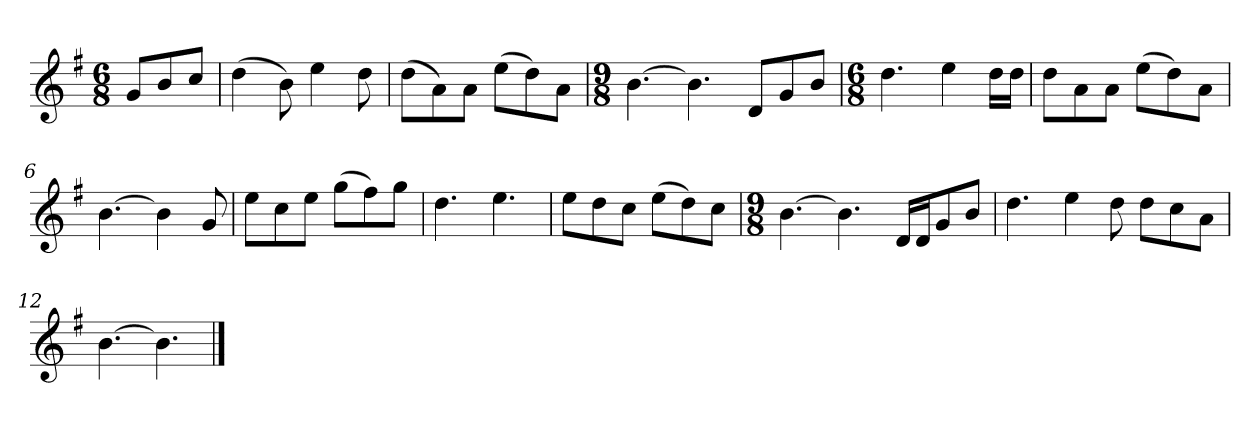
**kern
*part1
*staff1
*k[f#]
*M6/8
*MM120
=
8gL
8b
8ccJ
=1
(4dd
8b)
4ee
8dd
=2
(8ddL
8a)
8aJ
(8eeL
8dd)
8aJ
=3
*M9/8
[4.b
4.b]
8dL
8g
8bJ
=4
*M6/8
4.dd
4ee
16ddLL
16ddJJ
=5
8ddL
8a
8aJ
(8eeL
8dd)
8aJ
=6
[4.b
4b]
8g
=7
8eeL
8cc
8eeJ
(8ggL
8ff#)
8ggJ
=8
4.dd
4.ee
=9
8eeL
8dd
8ccJ
(8eeL
8dd)
8ccJ
=10
*M9/8
[4.b
4.b]
16dLL
16dJ
8g
8bJ
=11
4.dd
4ee
8dd
8ddL
8cc
8aJ
=12
[4.b
4.b]
==
*-
